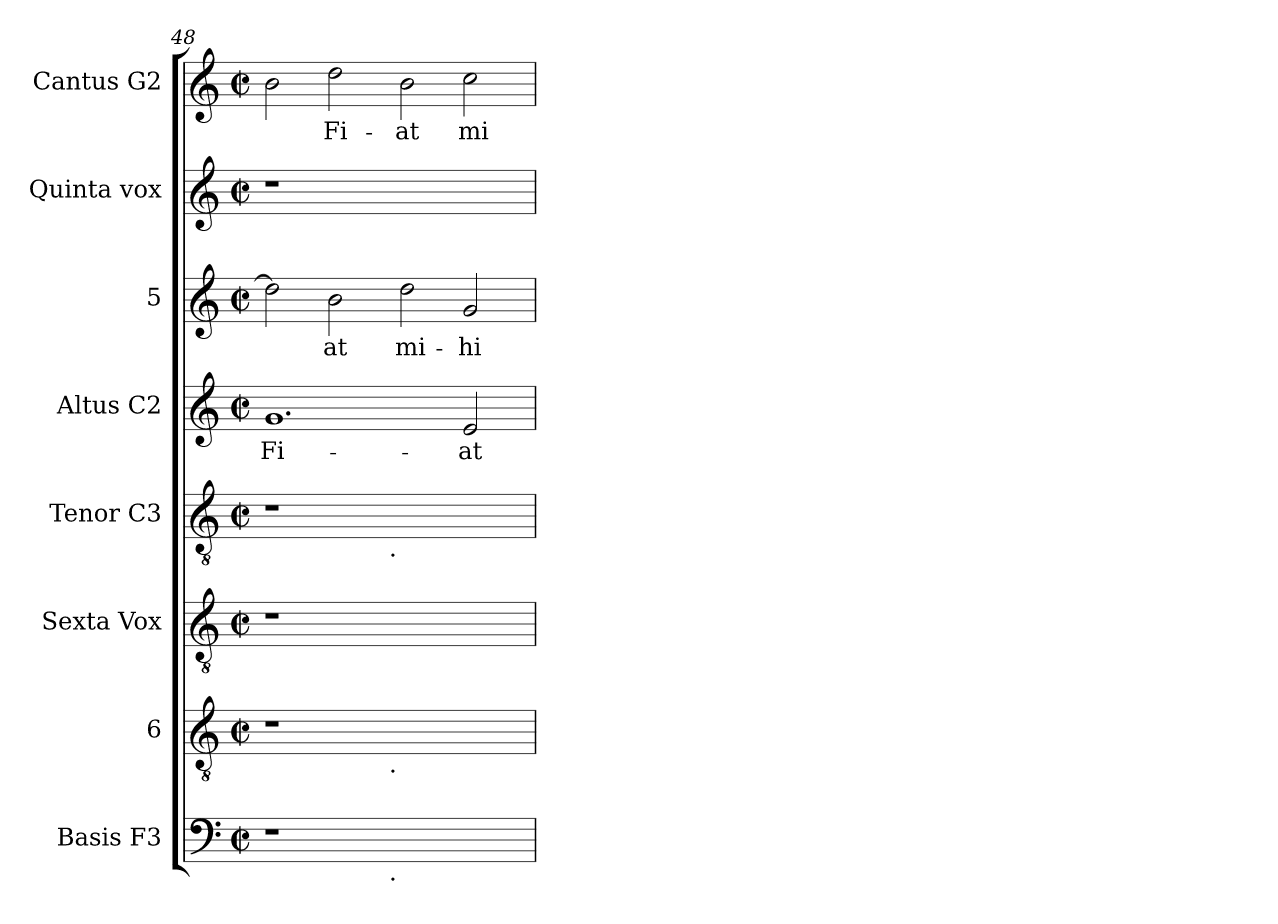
**kern	**kern	**kern	**kern	**kern	**text	**kern	**text	**kern	**kern	**text
*part8	*part7	*part6	*part5	*part4	*part4	*part3	*part3	*part2	*part1	*part1
*staff8	*staff7	*staff6	*staff5	*staff4	*staff4	*staff3	*staff3	*staff2	*staff1	*staff1
*I"Basis  F3	*I"6	*I"Sexta  Vox	*I"Tenor  C3	*I"Altus  C2	*	*I"5	*	*I"Quinta  vox	*I"Cantus  G2	*
*I'B	*	*	*I'T	*I'A	*	*	*	*	*I'C	*
*clefF4	*clefGv2	*clefGv2	*clefGv2	*clefG2	*	*clefG2	*	*clefG2	*clefG2	*
*k[]	*k[]	*k[]	*k[]	*k[]	*	*k[]	*	*k[]	*k[]	*
*C:	*C:	*C:	*C:	*C:	*	*C:	*	*C:	*C:	*
*M2/2	*M2/2	*M2/2	*M2/2	*M2/2	*	*M2/2	*	*M2/2	*M2/2	*
*met(c|)	*met(c|)	*met(c|)	*met(c|)	*met(c|)	*	*met(c|)	*	*met(c|)	*met(c|)	*
=48	=48	=48	=48	=48	=48	=48	=48	=48	=48	=48
!	!	!	!	!	!LO:LY:b:cj	!	!LO:LY:b:cj	!	!	!LO:LY:b:cj
*^	*^	*	*^	*	*	*	*	*	*	*
1r	2ryy	1r	2ryy	1r	1r	2ryy	1.g	Fi-	2dd\]	--	1r	2b\	.
!	!	!	!	!	!	!	!	!	!	!LO:LY:b:cj	!	!	!LO:LY:b:cj
.	4...ryy	.	4...ryy	.	.	4...ryy	.	.	2b\	-at	.	2dd\	Fi-
!	!	!	!	!	!	!LO:TX:b:t=.	!	!	!	!	!	!	!
!	!	!	!LO:TX:b:t=.	!	!	!	!	!	!	!	!	!	!
!	!LO:TX:b:t=.	!	!	!	!	!	!	!	!	!	!	!	!
.	1ryy	.	1ryy	.	.	1ryy	.	.	.	.	.	.	.
!	!	!	!	!	!	!	!	!	!	!LO:LY:b:cj	!	!	!LO:LY:b:cj
1ryy	.	1ryy	.	1ryy	1ryy	.	.	.	2dd\	mi-	1ryy	2b\	-at
!	!	!	!	!	!	!	!	!LO:LY:b:cj	!	!LO:LY:b:cj	!	!	!LO:LY:b:cj
.	.	.	.	.	.	.	2e/	-at	2g/	-hi	.	2cc\	mi-
.	32ryy	.	32ryy	.	.	32ryy	.	.	.	.	.	.	.
*v	*v	*	*	*	*v	*v	*	*	*	*	*	*	*
*	*v	*v	*	*	*	*	*	*	*	*	*
=	=	=	=	=	=	=	=	=	=	=
*-	*-	*-	*-	*-	*-	*-	*-	*-	*-	*-
